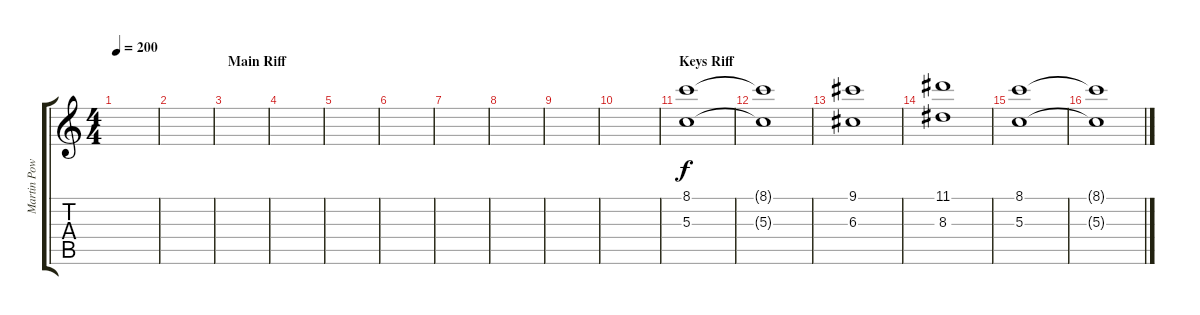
\track ("Martin Powell" "Martin Pow") {instrument choiraahs}
\staff {score tabs}
\tuning (E5 B4 G4 D4 A3 E3) {hide}
\ts (4 4)
\tempo 200
\clef g2
\ks c
|
|
\section ("" "Main Riff")
|
|
|
|
|
|
|
|
\section ("" "Keys Riff")
(8.1 5.3).1 |
(8.1{t} 5.3{t}).1 |
(9.1 6.3).1 |
(11.1 8.3).1 |
(8.1 5.3).1 |
(8.1{t} 5.3{t}).1
